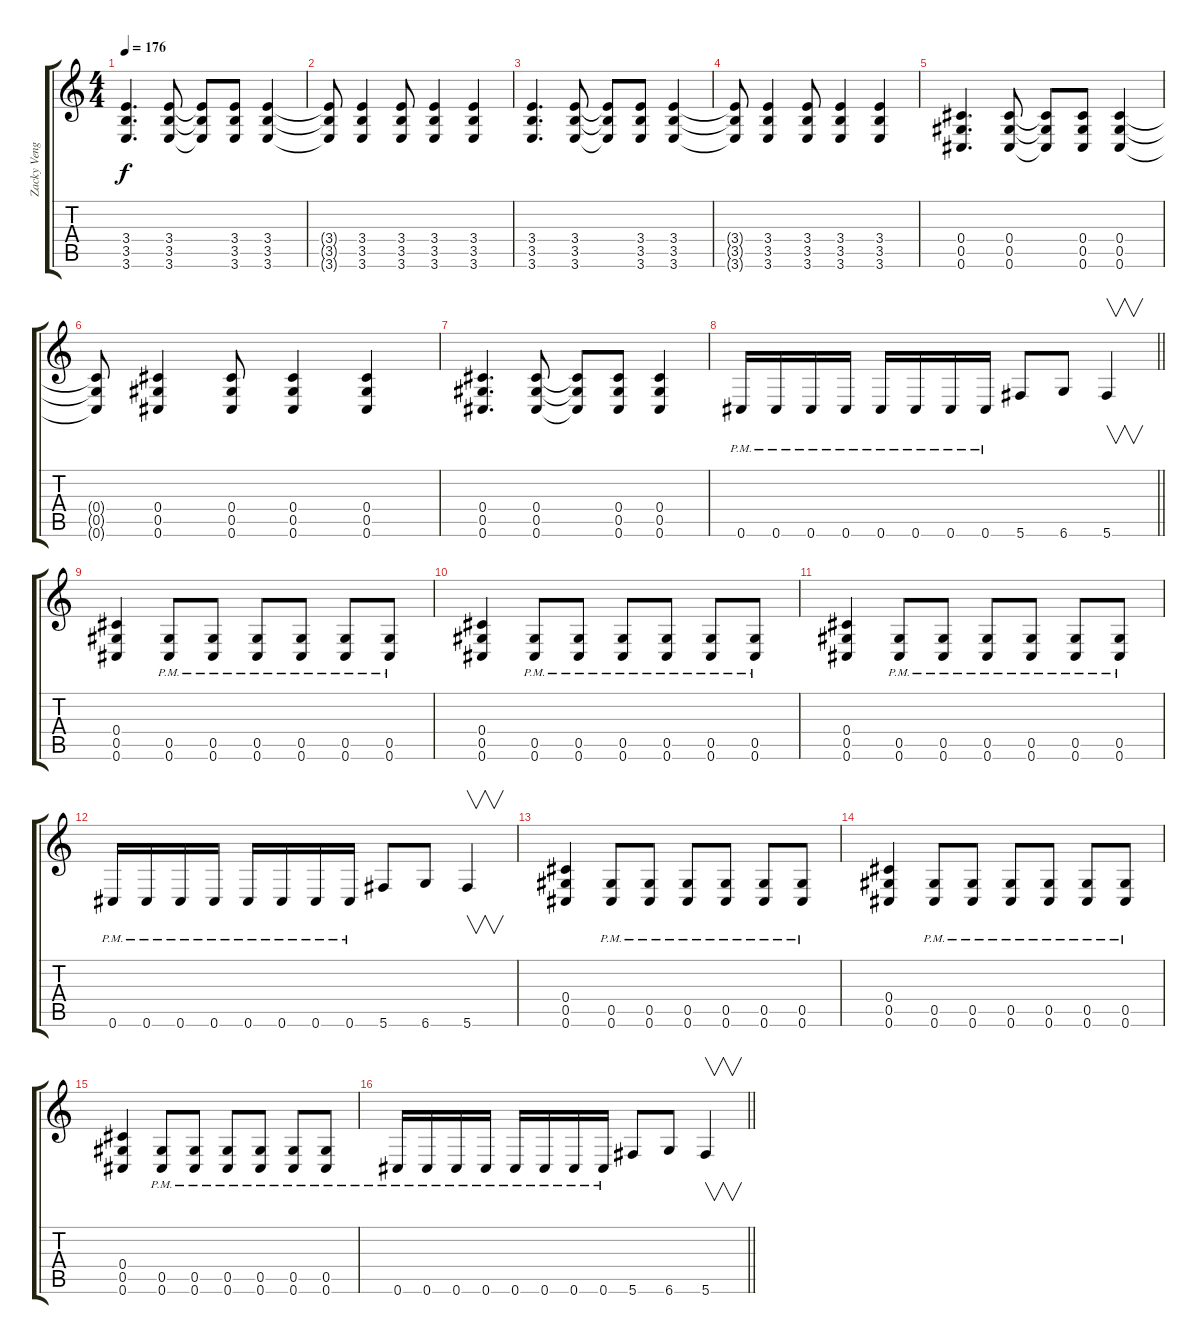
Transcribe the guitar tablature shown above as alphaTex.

\track ("Zacky Vengeance" "Zacky Veng") {instrument distortionguitar}
\staff {score tabs}
\tuning (Eb4 Bb3 Gb3 Db3 Ab2 Db2) {hide}
\ts (4 4)
\tempo 176
\clef g2
\ks c
(3.4 3.5 3.6).4{d dy f} (3.4 3.5 3.6).8 (3.4{t} 3.5{t} 3.6{t}).8 (3.4 3.5 3.6).8 (3.4 3.5 3.6).4 |
(3.4{t} 3.5{t} 3.6{t}).8 (3.4 3.5 3.6).4 (3.4 3.5 3.6).8 (3.4 3.5 3.6).4 (3.4 3.5 3.6).4 |
(3.4 3.5 3.6).4{d} (3.4 3.5 3.6).8 (3.4{t} 3.5{t} 3.6{t}).8 (3.4 3.5 3.6).8 (3.4 3.5 3.6).4 |
(3.4{t} 3.5{t} 3.6{t}).8 (3.4 3.5 3.6).4 (3.4 3.5 3.6).8 (3.4 3.5 3.6).4 (3.4 3.5 3.6).4 |
(0.4 0.5 0.6).4{d} (0.4 0.5 0.6).8 (0.4{t} 0.5{t} 0.6{t}).8 (0.4 0.5 0.6).8 (0.4 0.5 0.6).4 |
(0.4{t} 0.5{t} 0.6{t}).8 (0.4 0.5 0.6).4 (0.4 0.5 0.6).8 (0.4 0.5 0.6).4 (0.4 0.5 0.6).4 |
(0.4 0.5 0.6).4{d} (0.4 0.5 0.6).8 (0.4{t} 0.5{t} 0.6{t}).8 (0.4 0.5 0.6).8 (0.4 0.5 0.6).4 |
\barLineRight lightlight
0.6{pm}.16 0.6{pm}.16 0.6{pm}.16 0.6{pm}.16 0.6{pm}.16 0.6{pm}.16 0.6{pm}.16 0.6{pm}.16 5.6.8 6.6.8 5.6.4{v} |
(0.4 0.5 0.6).4 (0.5{pm} 0.6{pm}).8 (0.5{pm} 0.6{pm}).8 (0.5{pm} 0.6{pm}).8 (0.5{pm} 0.6{pm}).8 (0.5{pm} 0.6{pm}).8 (0.5{pm} 0.6{pm}).8 |
(0.4 0.5 0.6).4 (0.5{pm} 0.6{pm}).8 (0.5{pm} 0.6{pm}).8 (0.5{pm} 0.6{pm}).8 (0.5{pm} 0.6{pm}).8 (0.5{pm} 0.6{pm}).8 (0.5{pm} 0.6{pm}).8 |
(0.4 0.5 0.6).4 (0.5{pm} 0.6{pm}).8 (0.5{pm} 0.6{pm}).8 (0.5{pm} 0.6{pm}).8 (0.5{pm} 0.6{pm}).8 (0.5{pm} 0.6{pm}).8 (0.5{pm} 0.6{pm}).8 |
0.6{pm}.16 0.6{pm}.16 0.6{pm}.16 0.6{pm}.16 0.6{pm}.16 0.6{pm}.16 0.6{pm}.16 0.6{pm}.16 5.6.8 6.6.8 5.6.4{v} |
(0.4 0.5 0.6).4 (0.5{pm} 0.6{pm}).8 (0.5{pm} 0.6{pm}).8 (0.5{pm} 0.6{pm}).8 (0.5{pm} 0.6{pm}).8 (0.5{pm} 0.6{pm}).8 (0.5{pm} 0.6{pm}).8 |
(0.4 0.5 0.6).4 (0.5{pm} 0.6{pm}).8 (0.5{pm} 0.6{pm}).8 (0.5{pm} 0.6{pm}).8 (0.5{pm} 0.6{pm}).8 (0.5{pm} 0.6{pm}).8 (0.5{pm} 0.6{pm}).8 |
(0.4 0.5 0.6).4 (0.5{pm} 0.6{pm}).8 (0.5{pm} 0.6{pm}).8 (0.5{pm} 0.6{pm}).8 (0.5{pm} 0.6{pm}).8 (0.5{pm} 0.6{pm}).8 (0.5{pm} 0.6{pm}).8 |
\barLineRight lightlight
0.6{pm}.16 0.6{pm}.16 0.6{pm}.16 0.6{pm}.16 0.6{pm}.16 0.6{pm}.16 0.6{pm}.16 0.6{pm}.16 5.6.8 6.6.8 5.6.4{v}
